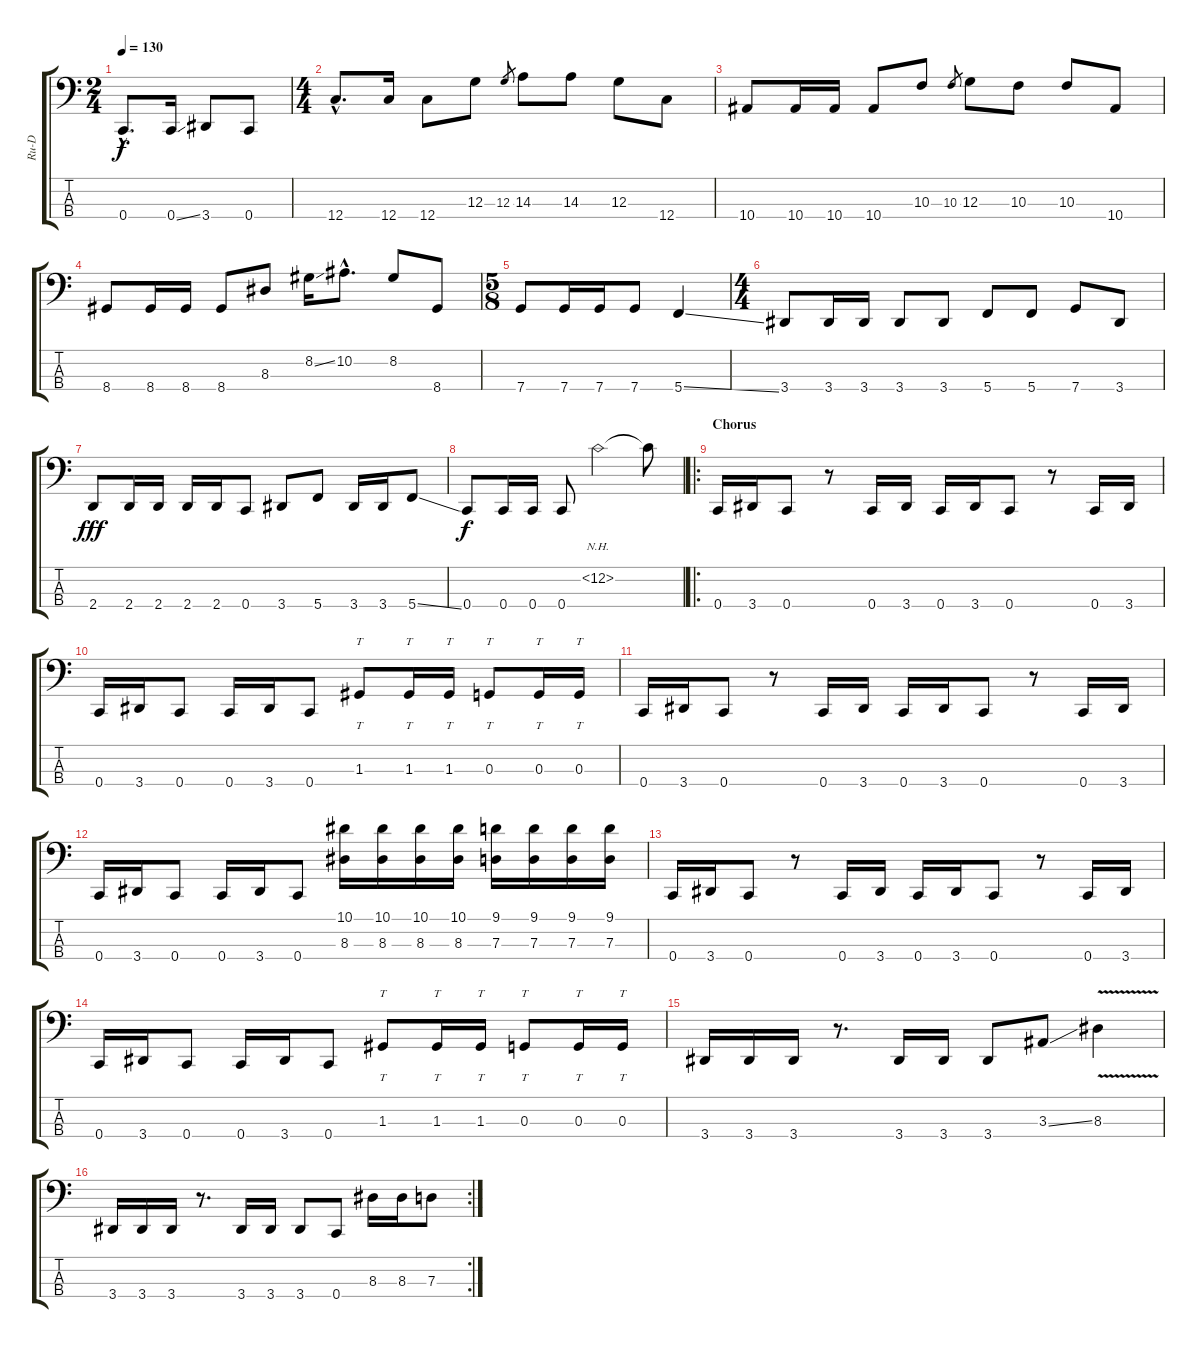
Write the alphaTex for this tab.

\track ("Ru-D" "Ru-D") {instrument slapbass1}
\staff {score tabs}
\tuning (F2 C2 G1 C1) {hide}
\ts (2 4)
\tempo 130
\clef f4
\ks c
0.4{hac}.8{d dy f} 0.4{ss}.16 3.4.8 0.4.8 |
\ts (4 4)
12.4{hac}.8{d} 12.4.16 12.4.8 12.3.8 12.3.8{gr} 14.3.8 14.3.8 12.3.8 12.4.8 |
10.4.8 10.4.16 10.4.16 10.4.8 10.3.8 10.3.8{gr} 12.3.8 10.3.8 10.3.8 10.4.8 |
8.4.8 8.4.16 8.4.16 8.4.8 8.3.8 8.2{ss}.16 10.2{hac}.8{d} 8.2.8 8.4.8 |
\ts (5 8)
7.4.8 7.4.16 7.4.16 7.4.8 5.4{ss}.4 |
\ts (4 4)
3.4.8 3.4.16 3.4.16 3.4.8 3.4.8 5.4.8 5.4.8 7.4.8 3.4.8 |
2.4.8{dy fff} 2.4.16 2.4.16 2.4.16 2.4.16 0.4.8 3.4.8 5.4.8 3.4.16 3.4.16 5.4{ss}.8 |
0.4.8{dy f} 0.4.16 0.4.16 0.4.8 12.2{nh}.2 12.2{t}.8 |
\ro
\section ("" "Chorus")
0.4.16{instrument slapbass1} 3.4.16 0.4.8 r.8 0.4.16 3.4.16 0.4.16 3.4.16 0.4.8 r.8 0.4.16 3.4.16 |
0.4.16 3.4.16 0.4.8 0.4.16 3.4.16 0.4.8 1.3.8{tt} 1.3.16{tt} 1.3.16{tt} 0.3.8{tt} 0.3.16{tt} 0.3.16{tt} |
0.4.16 3.4.16 0.4.8 r.8 0.4.16 3.4.16 0.4.16 3.4.16 0.4.8 r.8 0.4.16 3.4.16 |
0.4.16 3.4.16 0.4.8 0.4.16 3.4.16 0.4.8 (10.1 8.3).16 (10.1 8.3).16 (10.1 8.3).16 (10.1 8.3).16 (9.1 7.3).16 (9.1 7.3).16 (9.1 7.3).16 (9.1 7.3).16 |
0.4.16 3.4.16 0.4.8 r.8 0.4.16 3.4.16 0.4.16 3.4.16 0.4.8 r.8 0.4.16 3.4.16 |
0.4.16 3.4.16 0.4.8 0.4.16 3.4.16 0.4.8 1.3.8{tt} 1.3.16{tt} 1.3.16{tt} 0.3.8{tt} 0.3.16{tt} 0.3.16{tt} |
3.4.16 3.4.16 3.4.16 r.8{d} 3.4.16 3.4.16 3.4.8 3.3{ss}.8 8.3{v}.4 |
\rc 2
3.4.16 3.4.16 3.4.16 r.8{d} 3.4.16 3.4.16 3.4.8 0.4.8 8.3.16 8.3.16 7.3.8
